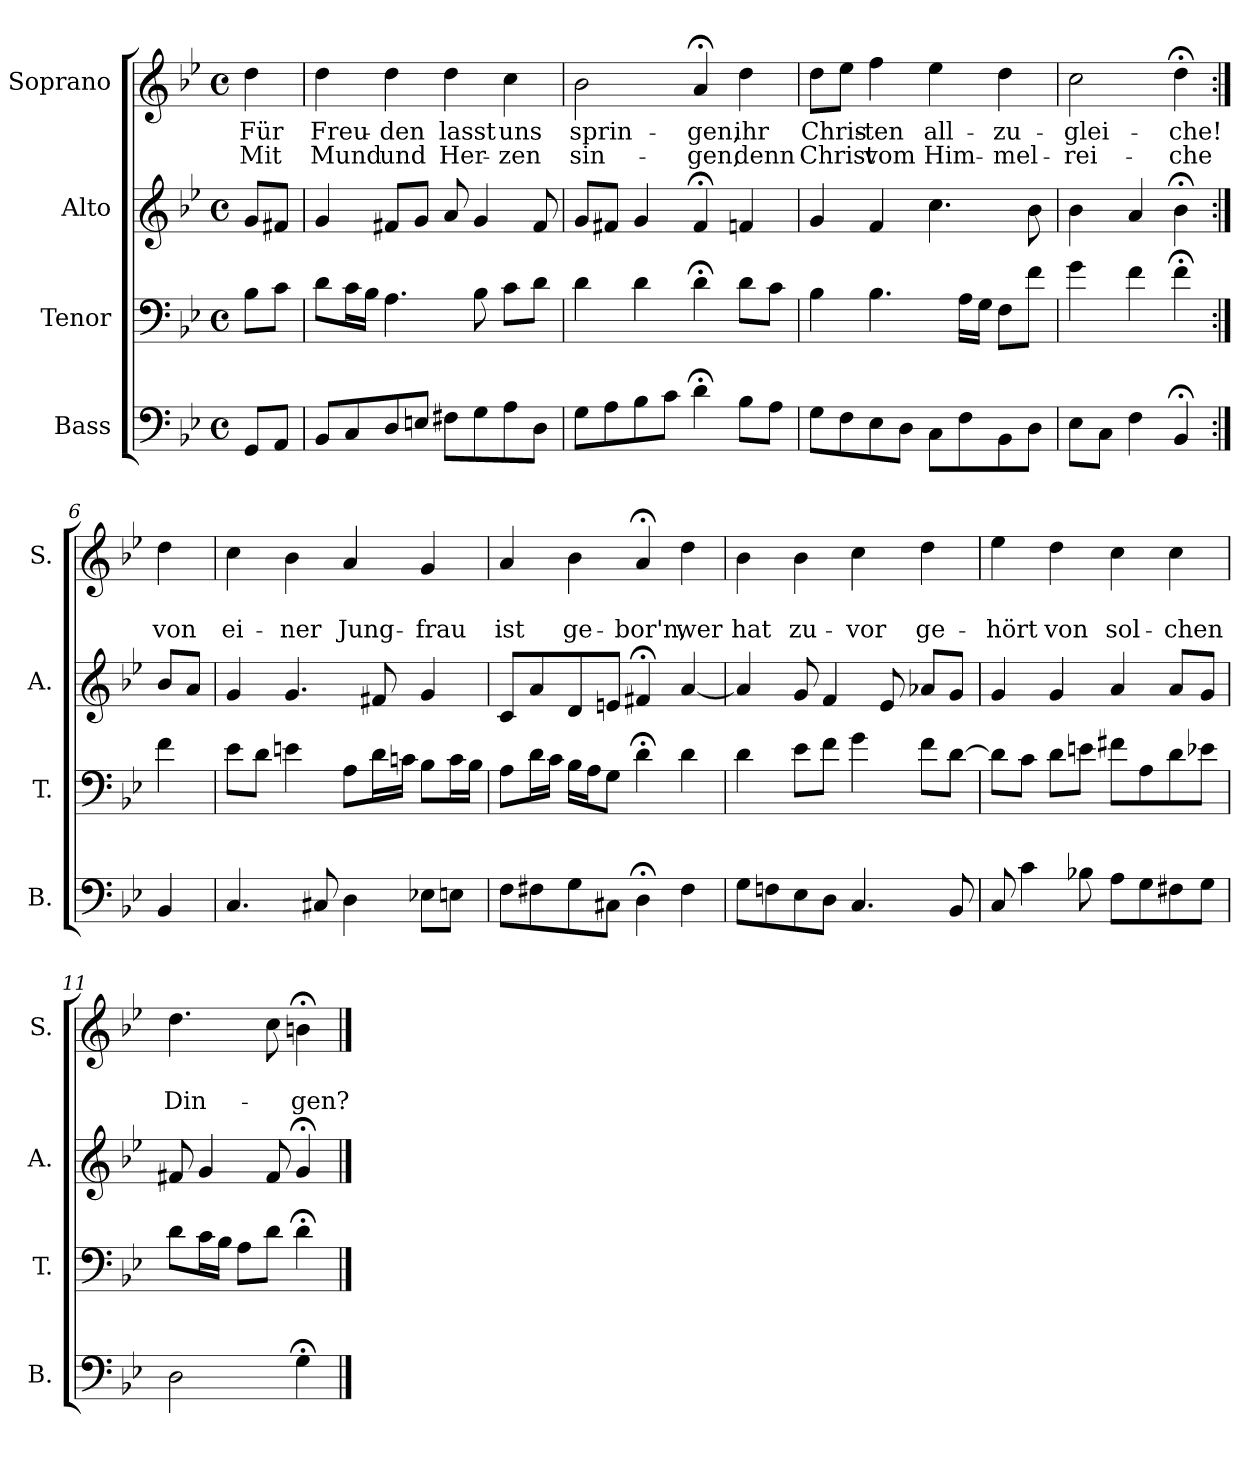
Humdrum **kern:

**kern	**kern	**kern	**kern	**text	**text
*part4	*part3	*part2	*part1	*part1	*part1
*staff4	*staff3	*staff2	*staff1	*staff1	*staff1
*I"Bass	*I"Tenor	*I"Alto	*I"Soprano	*	*
*I'B.	*I'T.	*I'A.	*I'S.	*	*
*clefF4	*clefF4	*clefG2	*clefG2	*	*
*k[b-e-]	*k[b-e-]	*k[b-e-]	*k[b-e-]	*	*
*B-:	*B-:	*B-:	*g:	*	*
*M4/4	*M4/4	*M4/4	*M4/4	*	*
*met(c)	*met(c)	*met(c)	*met(c)	*	*
=1	=1	=1	=1	=1	=1
!	!	!	!	!LO:LY:b	!LO:LY:b
8GG/L	8B-\L	8g/L	4dd\	Für	Mit
8AA/J	8c\J	8f#X/J	.	.	.
=2	=2	=2	=2	=2	=2
!	!	!	!	!LO:LY:b	!LO:LY:b
8BB-/L	8d\L	4g/	4dd\	Freu-	Mund
8C/	16c\L	.	.	.	.
.	16B-\JJ	.	.	.	.
!	!	!	!	!LO:LY:b	!LO:LY:b
8D/	4.A\	8f#X/L	4dd\	-den	und
8En/J	.	8g/J	.	.	.
!	!	!	!	!LO:LY:b	!LO:LY:b
8F#X\L	.	8a/	4dd\	lasst	Her-
8G\	8B-\	4g/	.	.	.
!	!	!	!	!LO:LY:b	!LO:LY:b
8A\	8c\L	.	4cc\	uns	-zen
8D\J	8d\J	8f#/	.	.	.
=3	=3	=3	=3	=3	=3
!	!	!	!	!LO:LY:b	!LO:LY:b
8G\L	4d\	8g/L	2b-\	sprin-	sin-
8A\	.	8f#X/J	.	.	.
8B-\	4d\	4g/	.	.	.
8c\J	.	.	.	.	.
!	!	!	!	!LO:LY:b	!LO:LY:b
4d;<\	4d;<\	4f#;</	4a;</	-gen,	-gen,
!	!	!	!	!LO:LY:b	!LO:LY:b
8B-\L	8d\L	4fn/	4dd\	ihr	denn
8A\J	8c\J	.	.	.	.
=4	=4	=4	=4	=4	=4
!	!	!	!	!LO:LY:b	!LO:LY:b
8G\L	4B-\	4g/	8dd\L	Chris-	Christ
8F\	.	.	8ee-\J	.	.
!	!	!	!	!LO:LY:b	!LO:LY:b
8E-\	4.B-\	4f/	4ff\	-ten	vom
8D\J	.	.	.	.	.
!	!	!	!	!LO:LY:b	!LO:LY:b
8C\L	.	4.cc\	4ee-\	all-	Him-
8F\	16A\LL	.	.	.	.
.	16G\JJ	.	.	.	.
!	!	!	!	!LO:LY:b	!LO:LY:b
8BB-\	8F\L	.	4dd\	-zu-	-mel-
8D\J	8f\J	8b-\	.	.	.
!!LO:LB:g=z
=5	=5	=5	=5	=5	=5
!	!	!	!	!LO:LY:b	!LO:LY:b
8E-\L	4g\	4b-\	2cc\	-glei-	-rei-
8C\J	.	.	.	.	.
4F\	4f\	4a/	.	.	.
!	!	!	!	!LO:LY:b	!LO:LY:b
4BB-;</	4f;<\	4b-;<\	4dd;<\	-che!	-che
=6:|!	=6:|!	=6:|!	=6:|!	=6:|!	=6:|!
!	!	!	!	!	!LO:LY:b
4BB-/	4f\	8b-/L	4dd\	.	von
.	.	8a/J	.	.	.
!!LO:LB:g=z
=7	=7	=7	=7	=7	=7
!	!	!	!	!	!LO:LY:b
4.C/	8e-\L	4g/	4cc\	.	ei-
.	8d\J	.	.	.	.
!	!	!	!	!	!LO:LY:b
.	4en\	4.g/	4b-\	.	-ner
8C#X/	.	.	.	.	.
!	!	!	!	!	!LO:LY:b
4D\	8A\L	.	4a/	.	Jung-
.	16d\L	8f#X/	.	.	.
.	16cn\JJ	.	.	.	.
!	!	!	!	!	!LO:LY:b
8E-X\L	8B-\L	4g/	4g/	.	-frau
8En\J	16c\L	.	.	.	.
.	16B-\JJ	.	.	.	.
=8	=8	=8	=8	=8	=8
!	!	!	!	!	!LO:LY:b
8F\L	8A\L	8c/L	4a/	.	ist
8F#X\	16d\L	8a/	.	.	.
.	16c\JJ	.	.	.	.
!	!	!	!	!	!LO:LY:b
8G\	16B-\LL	8d/	4b-\	.	ge-
.	16A\J	.	.	.	.
8C#X\J	8G\J	8en/J	.	.	.
!	!	!	!	!	!LO:LY:b
4D;<\	4d;<\	4f#X;</	4a;</	.	-bor'n,
!	!	!	!	!	!LO:LY:b
4F#\	4d\	[4a/	4dd\	.	wer
=9	=9	=9	=9	=9	=9
!	!	!	!	!	!LO:LY:b
8G\L	4d\	4a/]	4b-\	.	hat
8Fn\	.	.	.	.	.
!	!	!	!	!	!LO:LY:b
8E-\	8e-\L	8g/	4b-\	.	zu-
8D\J	8f\J	4f/	.	.	.
!	!	!	!	!	!LO:LY:b
4.C/	4g\	.	4cc\	.	-vor
.	.	8e-/	.	.	.
!	!	!	!	!	!LO:LY:b
.	8f\L	8a-X/L	4dd\	.	ge-
8BB-/	[8d\J	8g/J	.	.	.
!!LO:PB:g=z
=10	=10	=10	=10	=10	=10
!	!	!	!	!	!LO:LY:b
8C/	8d\L]	4g/	4ee-\	.	-hört
4c\	8c\J	.	.	.	.
!	!	!	!	!	!LO:LY:b
.	8d\L	4g/	4dd\	.	von
8B-X\	8en\J	.	.	.	.
!	!	!	!	!	!LO:LY:b
8A\L	8f#X\L	4a/	4cc\	.	sol-
8G\	8A\	.	.	.	.
!	!	!	!	!	!LO:LY:b
8F#X\	8d\	8a/L	4cc\	.	-chen
8G\J	8e-X\J	8g/J	.	.	.
=11	=11	=11	=11	=11	=11
!	!	!	!	!	!LO:LY:b
2D\	8d\L	8f#X/	4.dd\	.	Din-
.	16c\L	4g/	.	.	.
.	16B-\JJ	.	.	.	.
.	8A\L	.	.	.	.
.	8d\J	8f#/	8cc\	.	.
!	!	!	!	!	!LO:LY:b
4G;<\	4d;<\	4g;</	4bn;<\	.	-gen?
==	==	==	==	==	==
*-	*-	*-	*-	*-	*-
